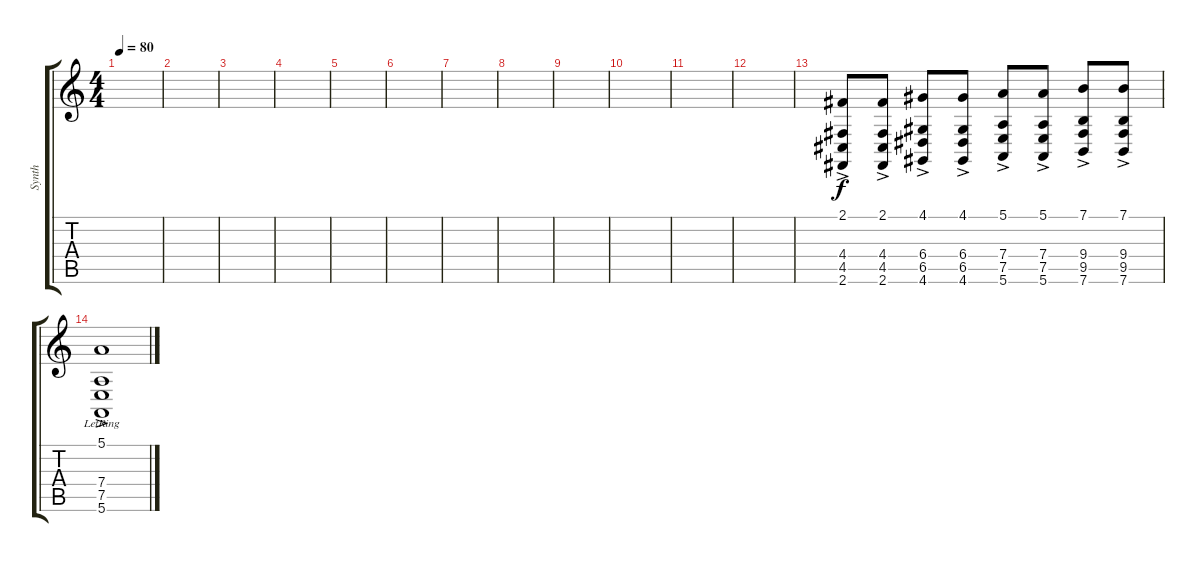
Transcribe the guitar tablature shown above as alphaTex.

\track ("Synth" "Synth") {instrument pad7halo}
\staff {score tabs}
\tuning (E4 B3 G3 D3 A2 E2) {hide}
\ts (4 4)
\tempo 80
\clef g2
\ks c
|
|
|
|
|
|
|
|
|
|
|
|
(2.1{ac} 4.4 4.5 2.6).8 (2.1{ac} 4.4 4.5 2.6).8 (4.1{ac} 6.4 6.5 4.6).8 (4.1{ac} 6.4 6.5 4.6).8 (5.1{ac} 7.4 7.5 5.6).8 (5.1{ac} 7.4 7.5 5.6).8 (7.1{ac} 9.4 9.5 7.6).8 (7.1{ac} 9.4 9.5 7.6).8 |
(5.1{ac} 7.4{lr} 7.5{lr} 5.6{lr}).1
